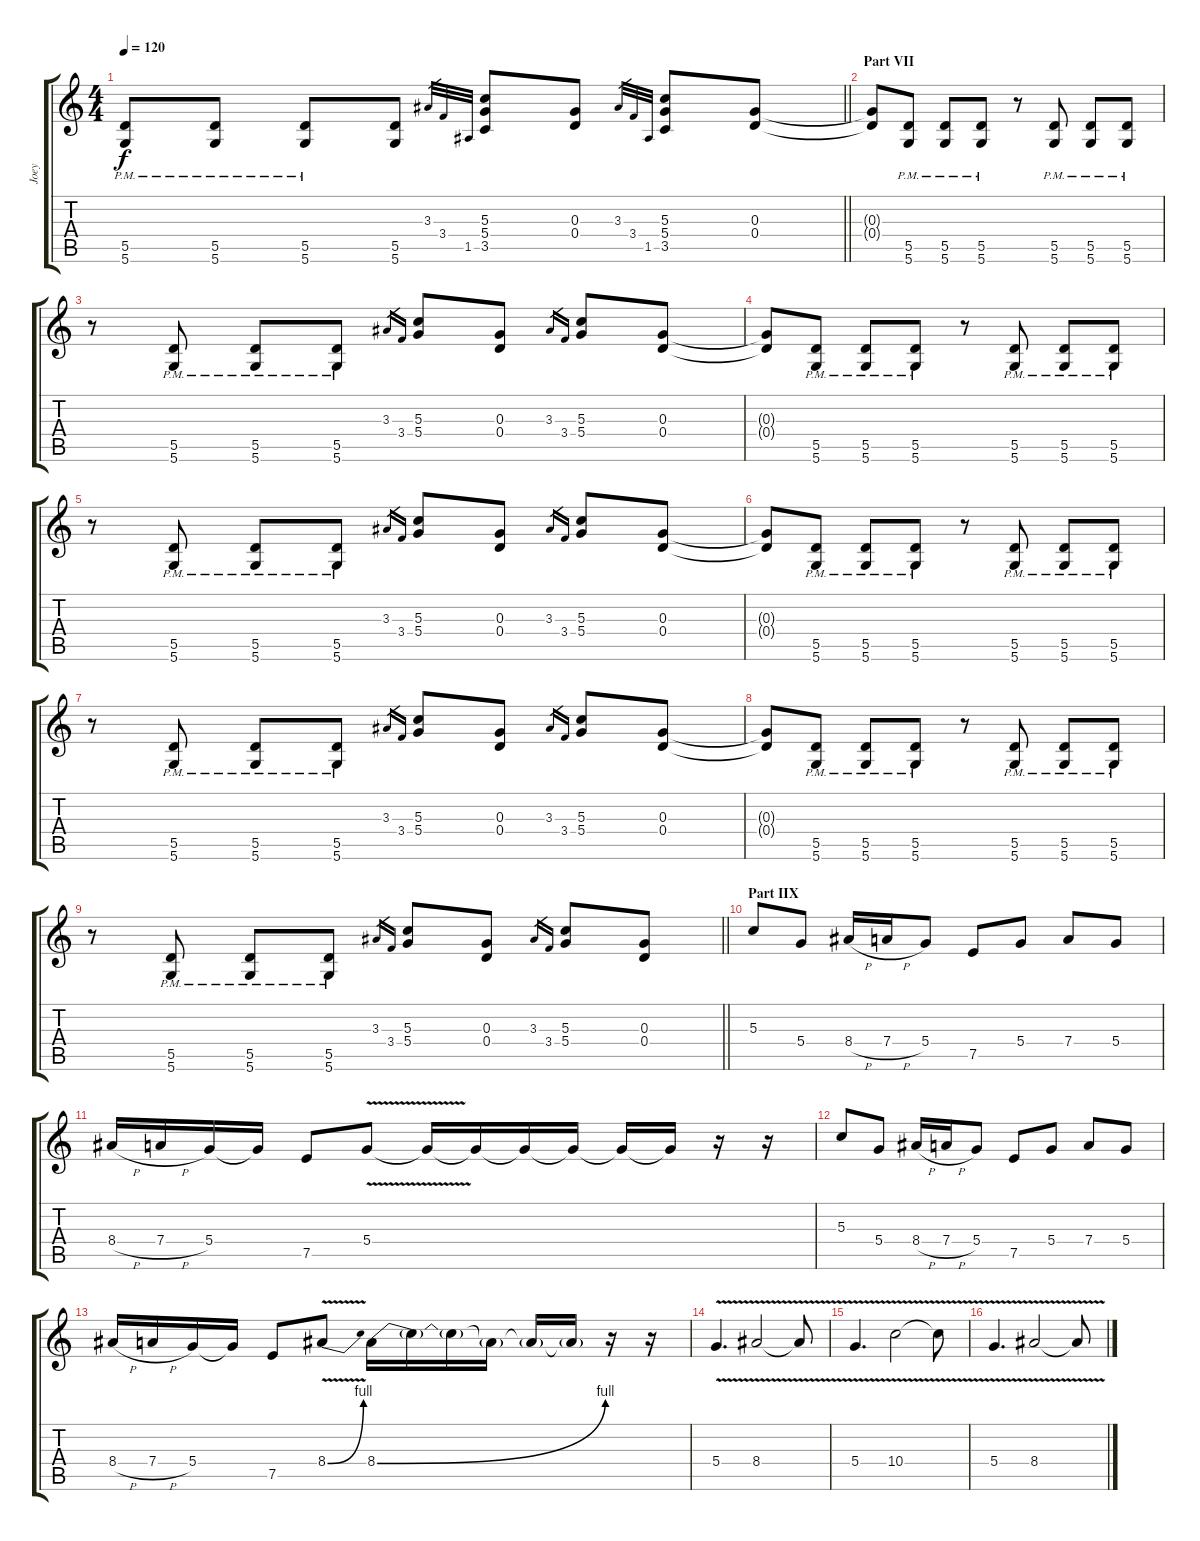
\track ("Joey" "Joey") {instrument overdrivenguitar}
\staff {score tabs}
\tuning (E4 B3 G3 D3 A2 D2) {hide}
\ts (4 4)
\tempo 120
\clef g2
\barLineRight lightlight
\ks c
(5.5{pm} 5.6{pm}).8{dy f} (5.5{pm} 5.6{pm}).8 (5.5{pm} 5.6).8 (5.5 5.6).8 3.3.32{gr} 3.4.32{gr} 1.5.32{gr} (5.3 5.4 3.5).8 (0.3 0.4).8 3.3.32{gr} 3.4.32{gr} 1.5.32{gr} (5.3 5.4 3.5).8 (0.3 0.4).8 |
\section ("" "Part VII")
(0.3{t} 0.4{t}).8 (5.5{pm} 5.6{pm}).8 (5.5{pm} 5.6{pm}).8 (5.5{pm} 5.6{pm}).8 r.8 (5.5{pm} 5.6{pm}).8 (5.5{pm} 5.6{pm}).8 (5.5 5.6{pm}).8 |
r.8 (5.5{pm} 5.6{pm}).8 (5.5{pm} 5.6{pm}).8 (5.5{pm} 5.6{pm}).8 3.3.16{gr} 3.4.16{gr} (5.3 5.4).8 (0.3 0.4).8 3.3.16{gr} 3.4.16{gr} (5.3 5.4).8 (0.3 0.4).8 |
(0.3{t} 0.4{t}).8 (5.5{pm} 5.6{pm}).8 (5.5{pm} 5.6{pm}).8 (5.5{pm} 5.6{pm}).8 r.8 (5.5{pm} 5.6{pm}).8 (5.5{pm} 5.6{pm}).8 (5.5 5.6{pm}).8 |
r.8 (5.5{pm} 5.6{pm}).8 (5.5{pm} 5.6{pm}).8 (5.5{pm} 5.6{pm}).8 3.3.16{gr} 3.4.16{gr} (5.3 5.4).8 (0.3 0.4).8 3.3.16{gr} 3.4.16{gr} (5.3 5.4).8 (0.3 0.4).8 |
(0.3{t} 0.4{t}).8 (5.5{pm} 5.6{pm}).8 (5.5{pm} 5.6{pm}).8 (5.5{pm} 5.6{pm}).8 r.8 (5.5{pm} 5.6{pm}).8 (5.5{pm} 5.6{pm}).8 (5.5 5.6{pm}).8 |
r.8 (5.5{pm} 5.6{pm}).8 (5.5{pm} 5.6{pm}).8 (5.5{pm} 5.6{pm}).8 3.3.16{gr} 3.4.16{gr} (5.3 5.4).8 (0.3 0.4).8 3.3.16{gr} 3.4.16{gr} (5.3 5.4).8 (0.3 0.4).8 |
(0.3{t} 0.4{t}).8 (5.5{pm} 5.6{pm}).8 (5.5{pm} 5.6{pm}).8 (5.5{pm} 5.6{pm}).8 r.8 (5.5{pm} 5.6{pm}).8 (5.5{pm} 5.6{pm}).8 (5.5 5.6{pm}).8 |
\barLineRight lightlight
r.8 (5.5{pm} 5.6{pm}).8 (5.5{pm} 5.6{pm}).8 (5.5{pm} 5.6{pm}).8 3.3.16{gr} 3.4.16{gr} (5.3 5.4).8 (0.3 0.4).8 3.3.16{gr} 3.4.16{gr} (5.3 5.4).8 (0.3 0.4).8 |
\section ("" "Part IIX")
5.3.8 5.4.8 8.4{h}.16 7.4{h}.16 5.4.8 7.5.8 5.4.8 7.4.8 5.4.8 |
8.4{h}.16 7.4{h}.16 5.4.16 5.4{t}.16 7.5.8 5.4{v}.8 5.4{t}.16 5.4{t}.16 5.4{t}.16 5.4{t}.16 5.4{t}.16 5.4{t}.16 r.16 r.16 |
5.3.8 5.4.8 8.4{h}.16 7.4{h}.16 5.4.8 7.5.8 5.4.8 7.4.8 5.4.8 |
8.4{h}.16 7.4{h}.16 5.4.16 5.4{t}.16 7.5.8 8.4{be (bend 0 0 60 4) v}.8 8.4{be (bend 0 0 60 4)}.16 8.4{t}.16 8.4{t}.16 8.4{t}.16 8.4{t}.16 8.4{t}.16 r.16 r.16 |
5.4{v}.4{d} 8.4{v}.2 8.4{t}.8 |
5.4{v}.4{d} 10.4{v}.2 10.4{v t}.8 |
5.4{v}.4{d} 8.4{v}.2 8.4{v t}.8
